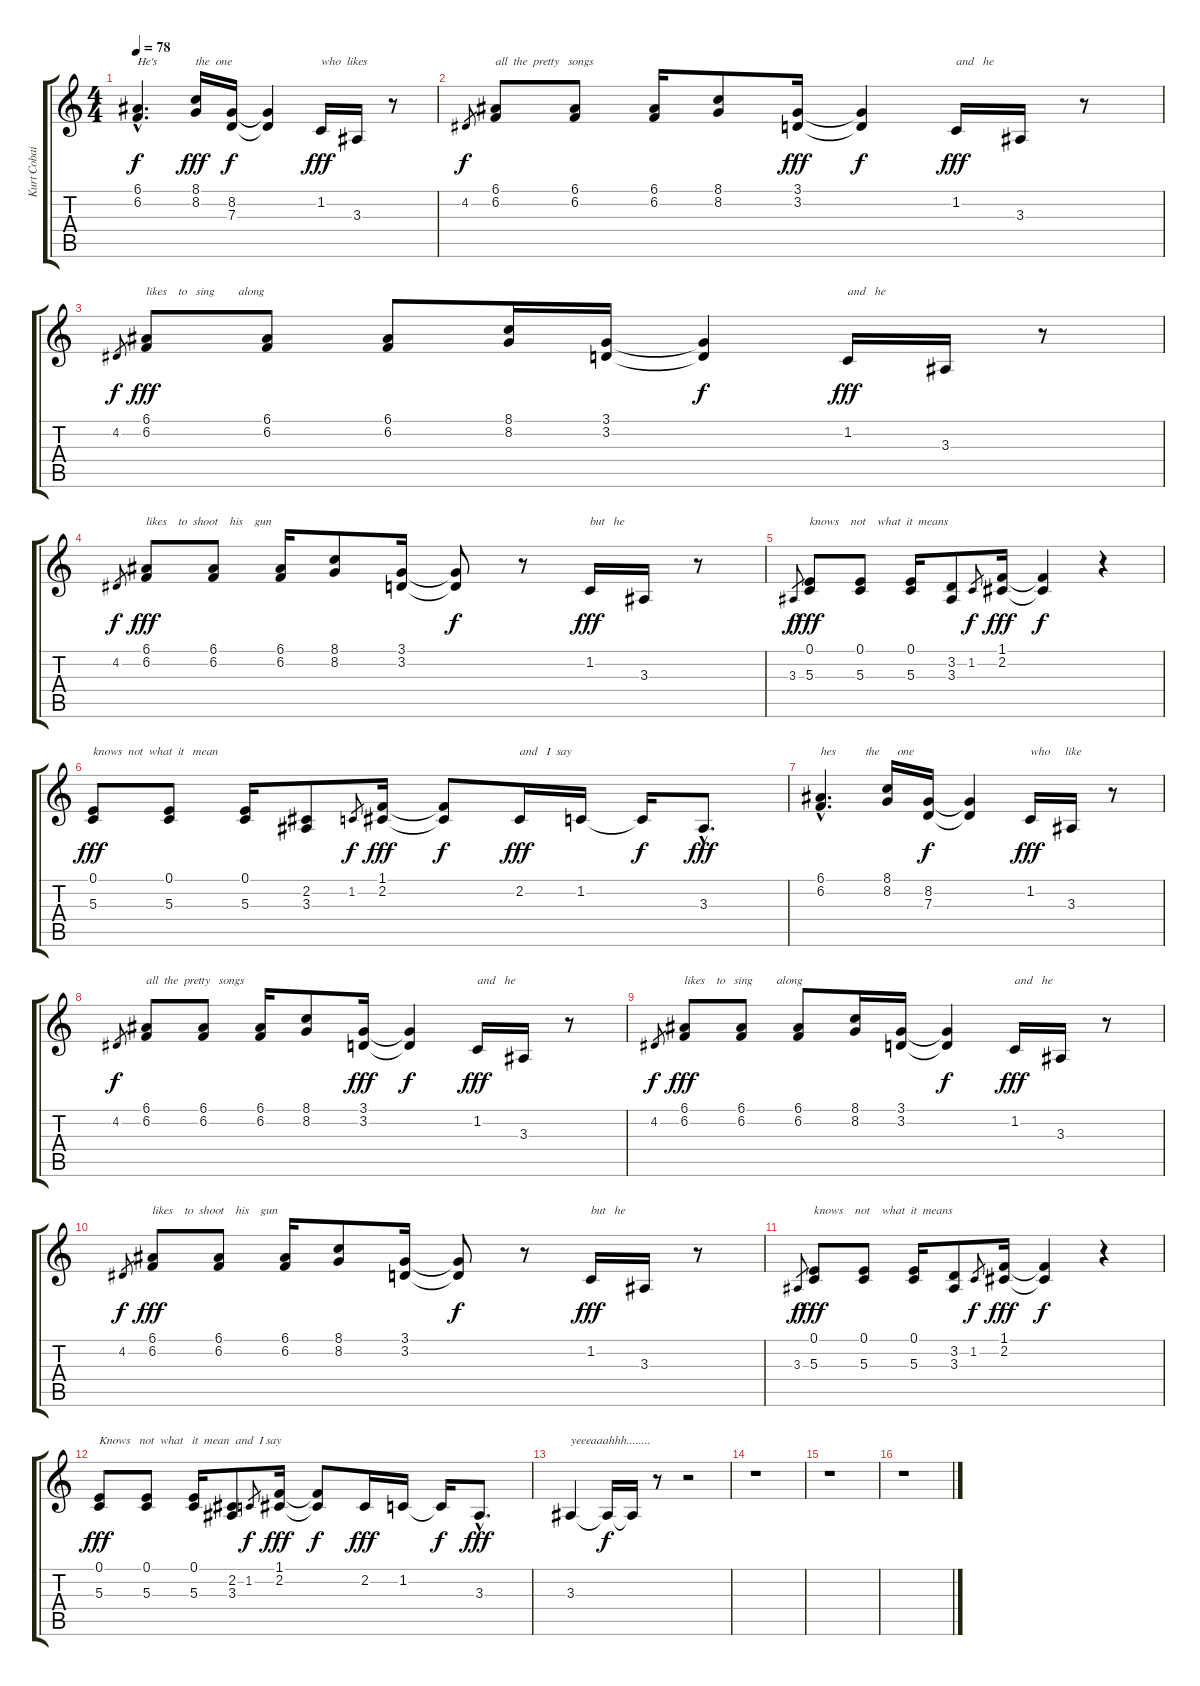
\track ("Kurt Cobain : Voice" "Kurt Cobai") {instrument altosax}
\staff {score tabs}
\tuning (E4 B3 G3 D3 A2 E2) {hide}
\ts (4 4)
\tempo 78
\clef g2
\ks c
(6.1{hac} 6.2{hac}).4{d txt "He's" dy f} (8.1 8.2).16{txt "the  one" dy fff} (8.2 7.3).16{dy f} (8.2{t} 7.3{t}).4 1.2.16{txt "who  likes" dy fff} 3.3.16 r.8 |
4.2.8{gr dy f} (6.1 6.2).8{txt "all  the  pretty   songs"} (6.1 6.2).8 (6.1 6.2).16 (8.1 8.2).8 (3.1 3.2).16{dy fff} (3.1{t} 3.2{t}).4{dy f} 1.2.16{txt "and   he" dy fff} 3.3.16 r.8 |
4.2.8{gr dy f} (6.1 6.2).8{txt "likes    to   sing        along" dy fff} (6.1 6.2).8 (6.1 6.2).8 (8.1 8.2).16 (3.1 3.2).16 (3.1{t} 3.2{t}).4{dy f} 1.2.16{txt "and   he" dy fff} 3.3.16 r.8 |
4.2.8{gr dy f} (6.1 6.2).8{txt "likes    to  shoot    his    gun" dy fff} (6.1 6.2).8 (6.1 6.2).16 (8.1 8.2).8 (3.1 3.2).16 (3.1{t} 3.2{t}).8{dy f} r.8 1.2.16{txt "but   he" dy fff} 3.3.16 r.8 |
3.3.8{gr dy f} (0.1 5.3).8{txt "knows    not    what  it  means" dy fff} (0.1 5.3).8 (0.1 5.3).16 (3.2 3.3).8 1.2.8{gr dy f} (1.1 2.2).16{dy fff} (1.1{t} 2.2{t}).4{dy f} r.4 |
(0.1 5.3).8{txt "knows  not  what  it   mean" dy fff} (0.1 5.3).8 (0.1 5.3).16 (2.2 3.3).8 1.2.8{gr dy f} (1.1 2.2).16{dy fff} (1.1{t} 2.2{t}).8{dy f} 2.2.16{txt "and   I  say" dy fff} 1.2.16 1.2{t}.16{dy f} 3.3{hac}.8{d dy fff} |
(6.1{hac} 6.2{hac}).4{d txt "hes          the      one"} (8.1 8.2).16 (8.2 7.3).16{dy f} (8.2{t} 7.3{t}).4 1.2.16{txt "who     like" dy fff} 3.3.16 r.8 |
4.2.8{gr dy f} (6.1 6.2).8{txt "all  the  pretty   songs"} (6.1 6.2).8 (6.1 6.2).16 (8.1 8.2).8 (3.1 3.2).16{dy fff} (3.1{t} 3.2{t}).4{dy f} 1.2.16{txt "and   he" dy fff} 3.3.16 r.8 |
4.2.8{gr dy f} (6.1 6.2).8{txt "likes    to   sing        along" dy fff} (6.1 6.2).8 (6.1 6.2).8 (8.1 8.2).16 (3.1 3.2).16 (3.1{t} 3.2{t}).4{dy f} 1.2.16{txt "and   he" dy fff} 3.3.16 r.8 |
4.2.8{gr dy f} (6.1 6.2).8{txt "likes    to  shoot    his    gun" dy fff} (6.1 6.2).8 (6.1 6.2).16 (8.1 8.2).8 (3.1 3.2).16 (3.1{t} 3.2{t}).8{dy f} r.8 1.2.16{txt "but   he" dy fff} 3.3.16 r.8 |
3.3.8{gr dy f} (0.1 5.3).8{txt "knows    not    what  it  means" dy fff} (0.1 5.3).8 (0.1 5.3).16 (3.2 3.3).8 1.2.8{gr dy f} (1.1 2.2).16{dy fff} (1.1{t} 2.2{t}).4{dy f} r.4 |
(0.1 5.3).8{txt "Knows   not  what   it  mean  and  I say" dy fff} (0.1 5.3).8 (0.1 5.3).16 (2.2 3.3).8 1.2.8{gr dy f} (1.1 2.2).16{dy fff} (1.1{t} 2.2{t}).8{dy f} 2.2.16{dy fff} 1.2.16 1.2{t}.16{dy f} 3.3{hac}.8{d dy fff} |
3.3.4{txt "yeeeaaahhh........"} 3.3{t}.16{dy f} 3.3{t}.16 r.8 r.2 |
r.1 |
r.1 |
r.1
